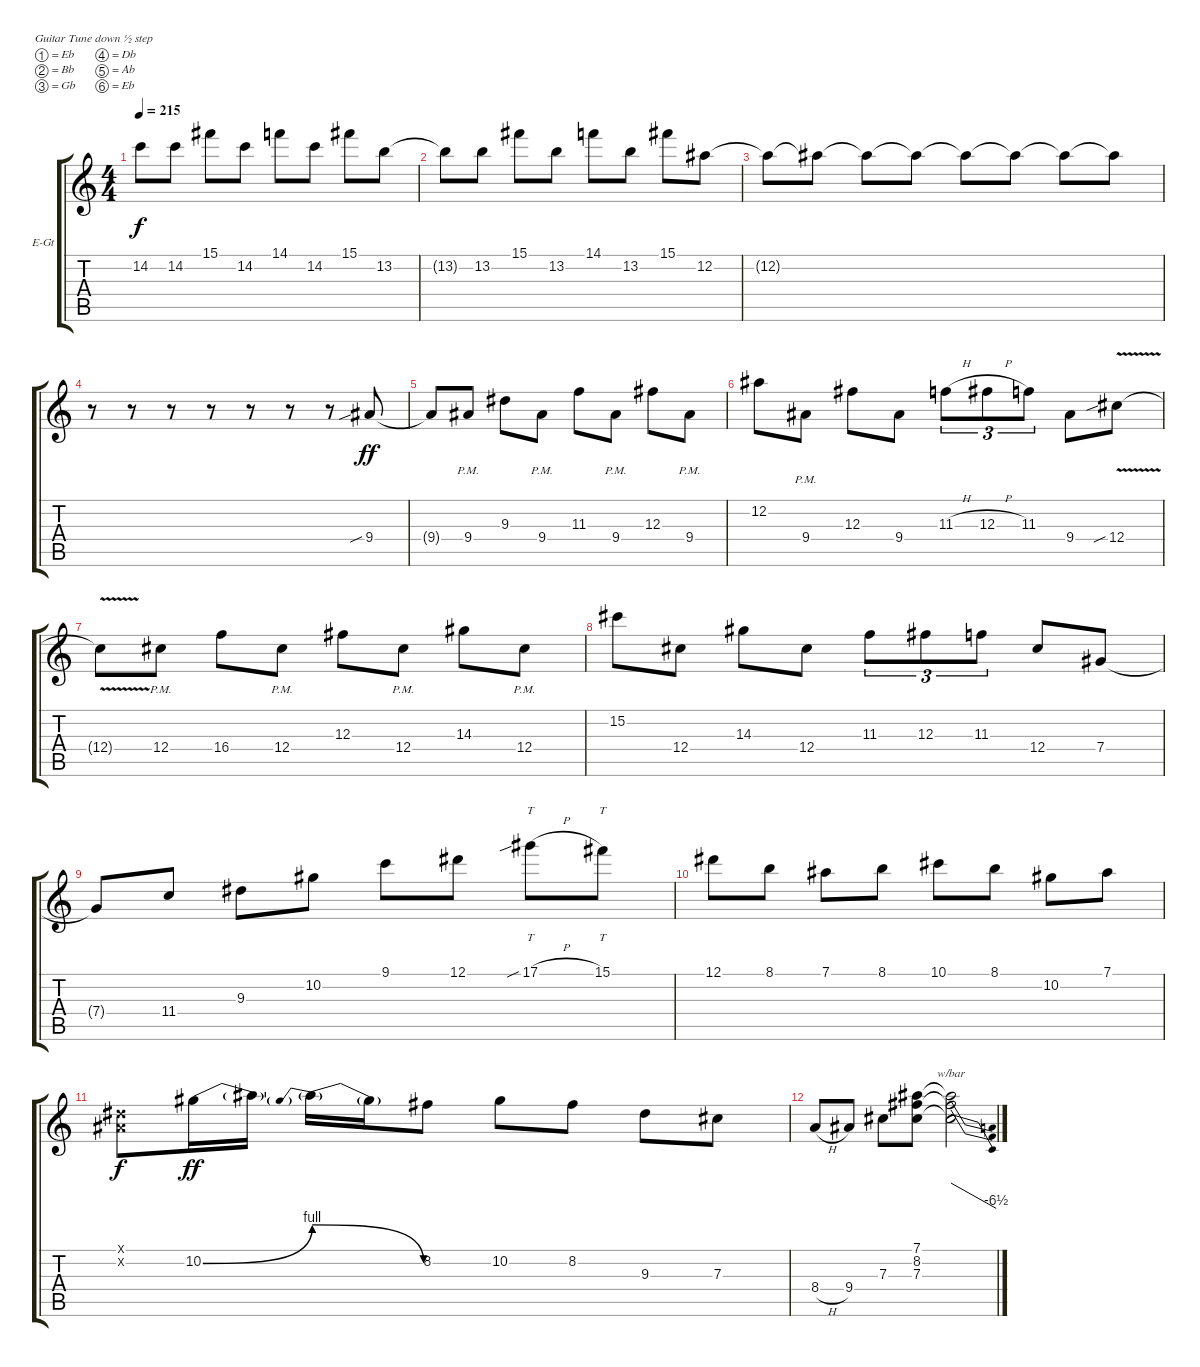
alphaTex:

\bracketExtendMode groupsimilarinstruments
\firstSystemTrackNameOrientation horizontal
\otherSystemsTrackNameOrientation horizontal
\track ("solo" "E-Gt") {instrument distortionguitar}
\staff {score tabs}
\tuning (Eb4 Bb3 Gb3 Db3 Ab2 Eb2)
\ts (4 4)
\tempo 215
\clef g2
\ks c
14.2{t}.8{dy f} 14.2.8 15.1.8 14.2.8 14.1.8 14.2.8 15.1.8 13.2.8 |
13.2{t}.8 13.2.8 15.1.8 13.2.8 14.1.8 13.2.8 15.1.8 12.2.8 |
12.2{t}.8 12.2{t}.8 12.2{t}.8 12.2{t}.8 12.2{t}.8 12.2{t}.8 12.2{t}.8 12.2{t}.8 |
r.8 r.8 r.8 r.8 r.8 r.8 r.8 9.4{sib}.8{dy ff} |
9.4{t}.8 9.4{pm}.8 9.3.8 9.4{pm}.8 11.3.8 9.4{pm}.8 12.3.8 9.4{pm}.8 |
12.2.8 9.4{pm}.8 12.3.8 9.4.8 11.3{h}.8{tu (3 2)} 12.3{h}.8{tu (3 2)} 11.3.8{tu (3 2)} 9.4.8 12.4{v sib}.8 |
12.4{v t}.8 12.4{pm}.8 16.4.8 12.4{pm}.8 12.3.8 12.4{pm}.8 14.3.8 12.4{pm}.8 |
15.2.8 12.4.8 14.3.8 12.4.8 11.3.8{tu (3 2)} 12.3.8{tu (3 2)} 11.3.8{tu (3 2)} 12.4.8 7.4.8 |
7.4{t}.8 11.4.8 9.3.8 10.2.8 9.1.8 12.1.8 17.1{sib h}.8{tt} 15.1.8{tt} |
12.1.8 8.1.8 7.1.8 8.1.8 10.1.8 8.1.8 10.2.8 7.1.8 |
(0.1{x} 0.2{x}).8{dy f} 10.2{be (bend 0 0 15 4)}.16{dy ff} 10.2{t}.16 10.2{be (prebendrelease 0 4 15 0) t}.16 10.2{t}.16 8.2.8 10.2.8 8.2.8 9.3.8 7.3.8 |
8.4{h}.8 9.4.8 7.3.8 (7.3 8.2 7.1).8 (7.3{t} 8.2{t} 7.1{t}).2{tbe (dive default 43.8 0 55.8 -26)}
